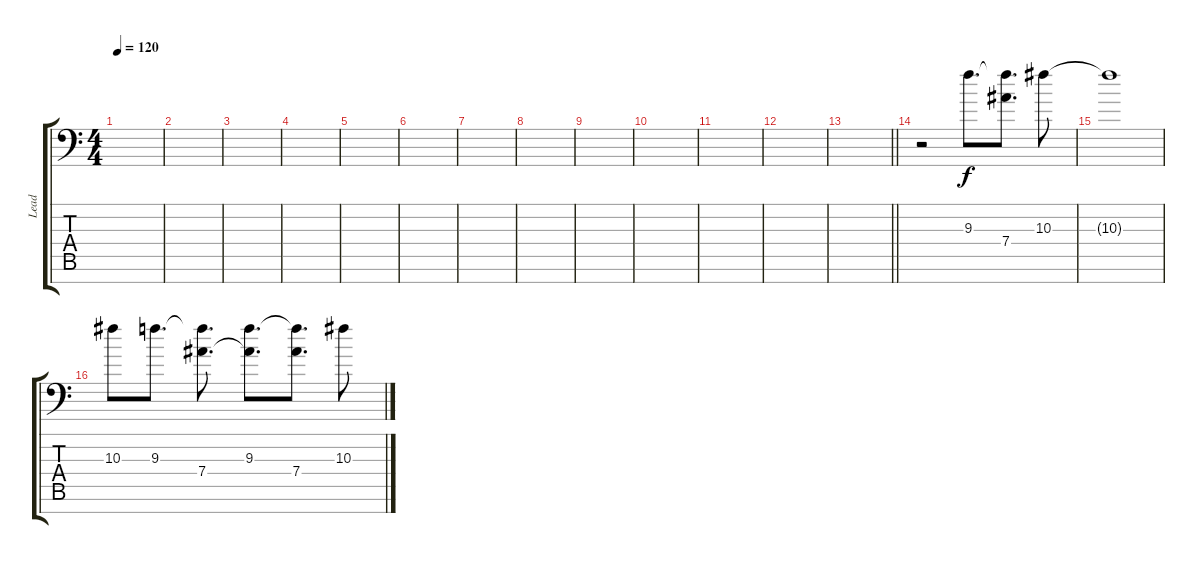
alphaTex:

\track ("Lead" "Lead") {instrument overdrivenguitar}
\staff {score tabs}
\tuning (F4 C4 Ab3 Eb3 Bb2 F2 Bb1) {hide}
\ts (4 4)
\tempo 120
\clef f4
\ks c
|
|
|
|
|
|
|
|
|
|
|
|
\barLineRight lightlight
|
\section ("" "")
r.2 9.3.8{d} (9.3{t} 7.4).8{d} 10.3.8 |
10.3{t}.1 |
10.3.8 9.3.8{d} (9.3{t} 7.4).8{d} (9.3 7.4{t}).8{d} (9.3{t} 7.4).8{d} 10.3.8
